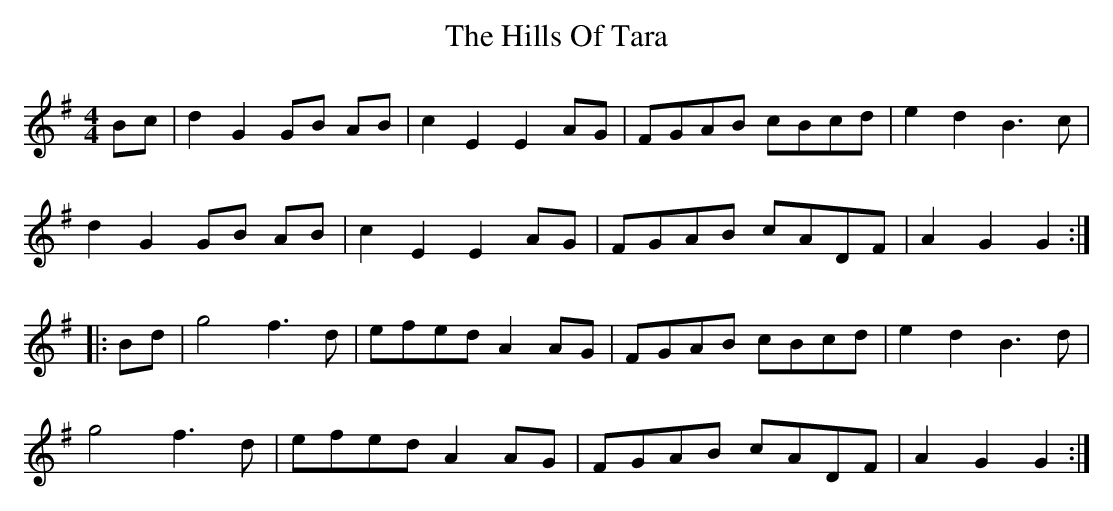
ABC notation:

X:1
T:Hills Of Tara, The
M:4/4
L:1/8
K:G
Bc|d2 G2 GB AB|c2 E2 E2 AG|FGAB cBcd|e2 d2 B3c|
d2 G2 GB AB|c2 E2 E2 AG|FGAB cADF|A2 G2 G2:|
|:Bd|g4 f3d|efed A2 AG|FGAB cBcd|e2 d2 B3d|
g4 f3d|efed A2 AG|FGAB cADF|A2 G2 G2:|
